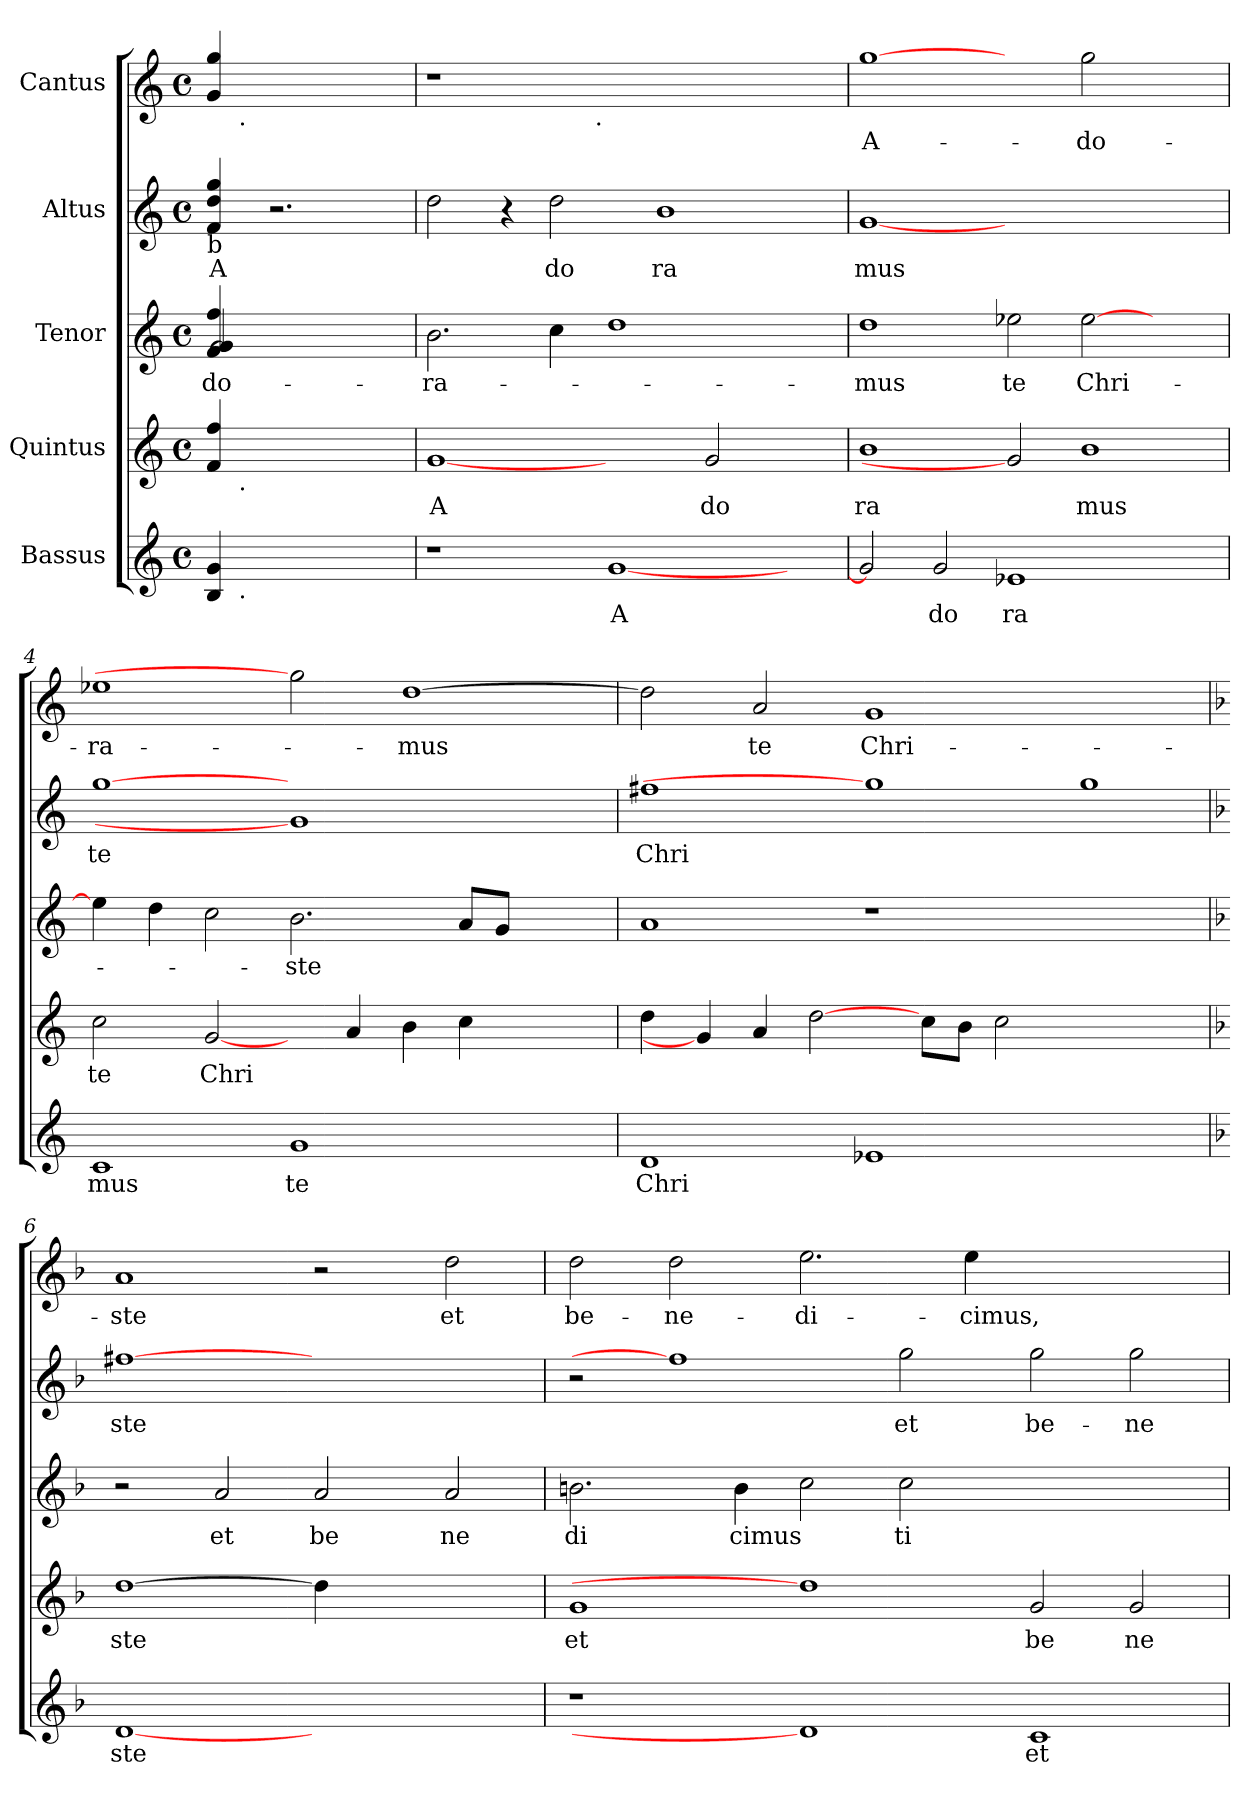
**kern	**text	**kern	**text	**kern	**text	**kern	**text	**kern	**text
*part5	*part5	*part4	*part4	*part3	*part3	*part2	*part2	*part1	*part1
*staff5	*staff5	*staff4	*staff4	*staff3	*staff3	*staff2	*staff2	*staff1	*staff1
*I"Bassus	*	*I"Quintus	*	*I"Tenor	*	*I"Altus	*	*I"Cantus	*
*clefG2	*	*clefG2	*	*clefG2	*	*clefG2	*	*clefG2	*
*k[]	*	*k[]	*	*k[]	*	*k[]	*	*k[]	*
*C:	*	*C:	*	*C:	*	*C:	*	*C:	*
*M4/4	*	*M4/4	*	*M4/4	*	*M4/4	*	*M4/4	*
*met(c)	*	*met(c)	*	*met(c)	*	*met(c)	*	*met(c)	*
=1	=1	=1	=1	=1	=1	=1	=1	=1	=1
!	!	!	!	!	!	!	!	!LO:TX:b:t=b	!
!	!	!	!	!	!	!LO:TX:b:t=b	!	!	!
!	!	!	!	!LO:TX:b:t=b	!	!	!	!	!
!	!	!LO:TX:b:t=b	!	!	!	!	!	!	!
!LO:TX:b:t=b	!	!	!	!	!	!	!	!	!
!	!	!	!	!	!LO:LY:b	!	!	!	!
*	*	*	*	*^	*	*	*	*	*
!	!	!	!	!	!	!LO:LY:b	!	!LO:LY:b	!	!
*^	*	*^	*	*	*	*	*	*	*^	*
4B/ 4g/	8ryy	.	4f/ 4ff/	8ryy	.	4f/ 4g/ 4ff/	2g/	-do-	4f/ 4dd/ 4gg/	A	4g/ 4gg/	8ryy	.
!	!	!	!	!	!	!	!	!	!	!	!	!LO:TX:b:t=.	!
!	!	!	!	!LO:TX:b:t=.	!	!	!	!	!	!	!	!	!
!	!LO:TX:b:t=.	!	!	!	!	!	!	!	!	!	!	!	!
.	2..ryy	.	.	2..ryy	.	.	.	.	.	.	.	2..ryy	.
2.ryy	.	.	2.ryy	.	.	2ryy	.	.	2.r	.	2.ryy	.	.
.	.	.	.	.	.	.	2ryy	.	.	.	.	.	.
.	.	.	.	.	.	4ryy	.	.	.	.	.	.	.
*	*	*	*	*	*	*v	*v	*	*	*	*	*	*
=2	=2	=2	=2	=2	=2	=2	=2	=2	=2	=2	=2	=2
!	!	!	!	!	!LO:LY:b	!	!LO:LY:b	!	!	!	!	!
*v	*v	*	*	*	*	*	*	*	*	*	*	*
*	*	*v	*v	*	*	*	*	*	*	*	*
1r	.	[1g	A	2.b\	-ra-	2dd\	.	1r	2ryy	.
.	.	.	.	.	.	4r	.	.	4...ryy	.
!	!	!	!	!	!	!	!LO:LY:b	!	!	!
.	.	.	.	4cc\	.	2dd\	do	.	.	.
!	!	!	!	!	!	!	!	!	!LO:TX:b:t=.	!
.	.	.	.	.	.	.	.	.	1ryy	.
!	!LO:LY:b	!	!	!	!	!	!	!	!	!
[<1g	A	2ryy	.	1dd	.	.	.	1ryy	.	.
!	!	!	!	!	!	!	!LO:LY:b	!	!	!
.	.	.	.	.	.	1b	ra	.	.	.
!	!	!	!LO:LY:b	!	!	!	!	!	!	!
.	.	2g/	do	.	.	.	.	.	.	.
.	.	.	.	.	.	.	.	.	4ryy	.
4ryy	.	4ryy	.	4ryy	.	.	.	4ryy	.	.
.	.	.	.	.	.	.	.	.	32ryy	.
=3	=3	=3	=3	=3	=3	=3	=3	=3	=3	=3
!	!	!	!LO:LY:b	!	!LO:LY:b	!	!LO:LY:b	!	!	!LO:LY:b
*	*	*	*	*	*	*	*	*v	*v	*
2g/]	.	1b	ra	1dd	-mus	[1g	mus	[1gg	A-
!	!LO:LY:b	!	!	!	!	!	!	!	!
2g/	do	.	.	.	.	.	.	.	.
!	!LO:LY:b	!	!	!	!LO:LY:b	!	!	!	!
1e-X	ra	2g]	.	2ee-X\	te	1.ryy	.	2ryy	.
!	!	!	!LO:LY:b	!	!LO:LY:b	!	!	!	!LO:LY:b
.	.	1b	mus	[>2ee-\	Chri-	.	.	2gg\	-do-
2ryy	.	.	.	2ryy	.	.	.	2ryy	.
=4	=4	=4	=4	=4	=4	=4	=4	=4	=4
!	!LO:LY:b	!	!LO:LY:b	!	!	!	!LO:LY:b	!	!LO:LY:b
1c	mus	2cc\	te	4ee-\]	.	[1gg	te	1ee-X	-ra-
.	.	.	.	4dd\	.	.	.	.	.
!	!	!	!LO:LY:b	!	!	!	!	!	!
.	.	[2g/	Chri	2cc\	.	.	.	.	.
!	!LO:LY:b	!	!	!	!LO:LY:b	!	!	!	!
1g	te	4ryy	.	2.b\	-ste	1g]	.	2gg]	.
.	.	4a/	.	.	.	.	.	.	.
!	!	!	!	!	!	!	!	!	!LO:LY:b
.	.	4b\	.	.	.	.	.	[>1dd	-mus
.	.	4cc\	.	8a/L	.	.	.	.	.
.	.	.	.	8g/J	.	.	.	.	.
2ryy	.	2ryy	.	2ryy	.	2ryy	.	.	.
=5	=5	=5	=5	=5	=5	=5	=5	=5	=5
!	!LO:LY:b	!	!	!	!	!	!LO:LY:b	!	!
1d	Chri	4dd\	.	1a	.	1ff#X	Chri	2dd\]	.
.	.	4g/]	.	.	.	.	.	.	.
!	!	!	!	!	!	!	!	!	!LO:LY:b
.	.	4a/	.	.	.	.	.	2a/	te
.	.	[2dd\	.	.	.	.	.	.	.
!	!	!	!	!	!	!	!	!	!LO:LY:b
1e-X	.	.	.	1r	.	1gg]	.	1g	Chri-
.	.	8cc\L	.	.	.	.	.	.	.
.	.	8b\J	.	.	.	.	.	.	.
.	.	2cc\	.	.	.	.	.	.	.
1ryy	.	1ryy	.	1ryy	.	1gg	.	1ryy	.
!!LO:LB:g=z
=6	=6	=6	=6	=6	=6	=6	=6	=6	=6
*k[b-]	*	*k[b-]	*	*k[b-]	*	*k[b-]	*	*k[b-]	*
*F:	*	*F:	*	*F:	*	*F:	*	*F:	*
!	!LO:LY:b	!	!LO:LY:b	!	!	!	!LO:LY:b	!	!LO:LY:b
[1d	ste	[1dd	ste	2r	.	[1ff#X	ste	1a	-ste
!	!	!	!	!	!LO:LY:b	!	!	!	!
.	.	.	.	2a/	et	.	.	.	.
!	!	!	!	!	!LO:LY:b	!	!	!	!
1ryy	.	4dd\]	.	2a/	be	1ryy	.	2r	.
.	.	2.ryy	.	.	.	.	.	.	.
!	!	!	!	!	!LO:LY:b	!	!	!	!LO:LY:b
.	.	.	.	2a/	ne	.	.	2dd\	et
=7	=7	=7	=7	=7	=7	=7	=7	=7	=7
!	!	!	!LO:LY:b	!	!LO:LY:b	!	!	!	!LO:LY:b
1r	.	1g	et	2.bn\	di	2r	.	2dd\	be-
!	!	!	!	!	!	!	!	!	!LO:LY:b
.	.	.	.	.	.	1ff#]	.	2dd\	-ne-
!	!	!	!	!	!LO:LY:b	!	!	!	!
.	.	.	.	4b\	cimus	.	.	.	.
!	!	!	!	!	!	!	!	!	!LO:LY:b
1d]	.	1dd]	.	2cc\	.	.	.	2.ee\	-di-
!	!	!	!	!	!LO:LY:b	!	!LO:LY:b	!	!
.	.	.	.	2cc\	ti	2gg\	et	.	.
!	!	!	!	!	!	!	!	!	!LO:LY:b
.	.	.	.	.	.	.	.	4ee\	-cimus,
!	!LO:LY:b	!	!LO:LY:b	!	!	!	!LO:LY:b	!	!
1c	et	2g/	be	1ryy	.	2gg\	be-	1ryy	.
!	!	!	!LO:LY:b	!	!	!	!LO:LY:b	!	!
.	.	2g/	ne	.	.	2gg\	-ne-	.	.
=	=	=	=	=	=	=	=	=	=
*-	*-	*-	*-	*-	*-	*-	*-	*-	*-
